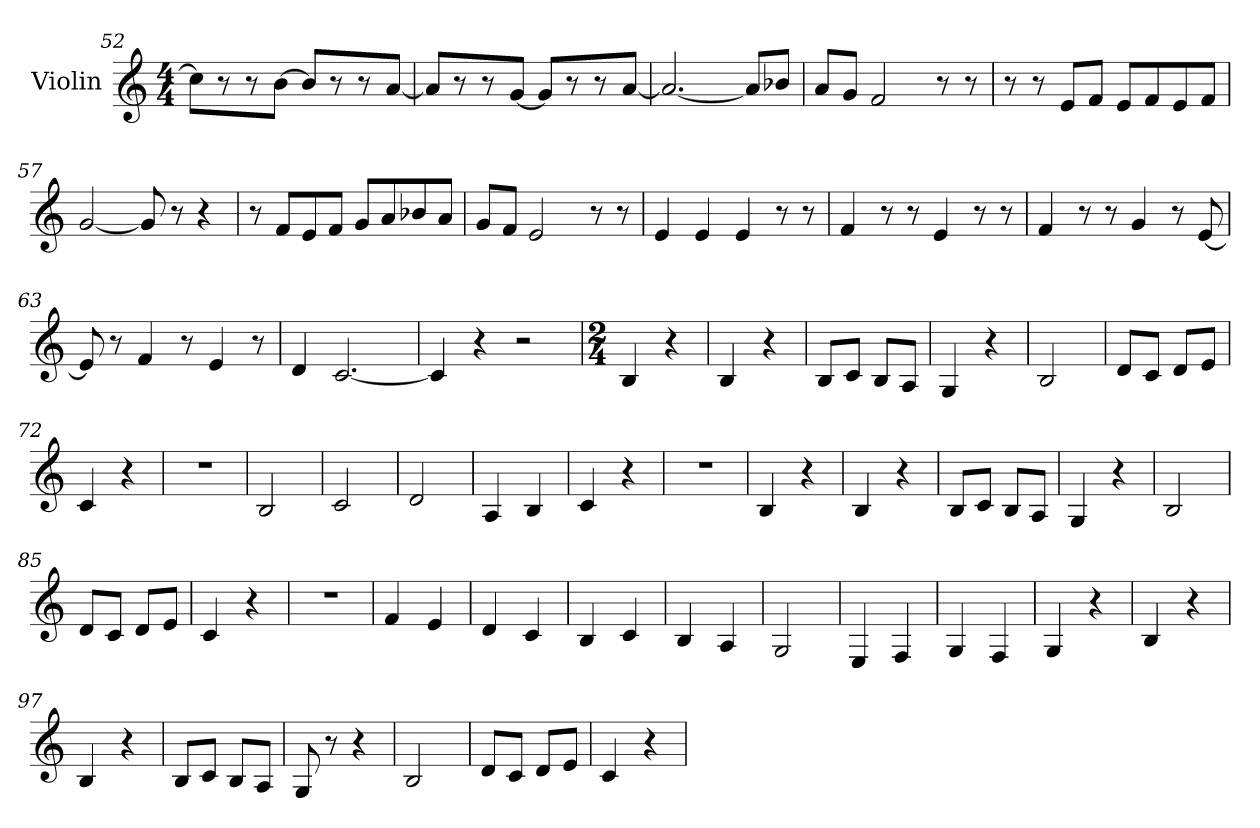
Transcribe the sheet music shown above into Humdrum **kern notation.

**kern
*part1
*staff1
*I"Violin
!!LO:LB:g=z
*clefG2
*k[]
*C:
*M4/4
=52
8cc\L]
8r
8r
[8b\J
8b/L]
8r
8r
[8a/J
=53
8a/L]
8r
8r
[8g/J
8g/L]
8r
8r
[8a/J
=54
2.a/_
8a/L]
8b-X/J
=55
8a/L
8g/J
2f/
8r
8r
=56
8r
8r
8e/L
8f/J
8e/L
8f/
8e/
8f/J
!!LO:LB:g=z
=57
[2g/
8g/]
8r
4r
=58
8r
8f/L
8e/
8f/J
8g/L
8a/
8b-X/
8a/J
=59
8g/L
8f/J
2e/
8r
8r
=60
4e/
4e/
4e/
8r
8r
=61
4f/
8r
8r
4e/
8r
8r
!!LO:LB:g=z
=62
4f/
8r
8r
4g/
8r
[8e/
=63
8e/]
8r
4f/
8r
4e/
8r
=64
4d/
[2.c/
=65
4c/]
4r
2r
=66
*M2/4
*MM150
4B/
4r
=67
4B/
4r
!!LO:LB:g=z
=68
8B/L
8c/J
8B/L
8A/J
=69
4G/
4r
=70
2B/
=71
8d/L
8c/J
8d/L
8e/J
=72
4c/
4r
=73
2r
=74
2B/
=75
2c/
=76
2d/
=77
4A/
4B/
=78
4c/
4r
!!LO:LB:g=z
=79
2r
=80
4B/
4r
=81
4B/
4r
=82
8B/L
8c/J
8B/L
8A/J
=83
4G/
4r
=84
2B/
=85
8d/L
8c/J
8d/L
8e/J
=86
4c/
4r
=87
2r
=88
4f/
4e/
!!LO:LB:g=z
=89
4d/
4c/
=90
4B/
4c/
=91
4B/
4A/
=92
2G/
=93
4E/
4F/
=94
4G/
4F/
=95
4G/
4r
=96
4B/
4r
=97
4B/
4r
=98
8B/L
8c/J
8B/L
8A/J
!!LO:PB:g=z
=99
8G/
8r
4r
=100
2B/
=101
8d/L
8c/J
8d/L
8e/J
=102
4c/
4r
=
*-
